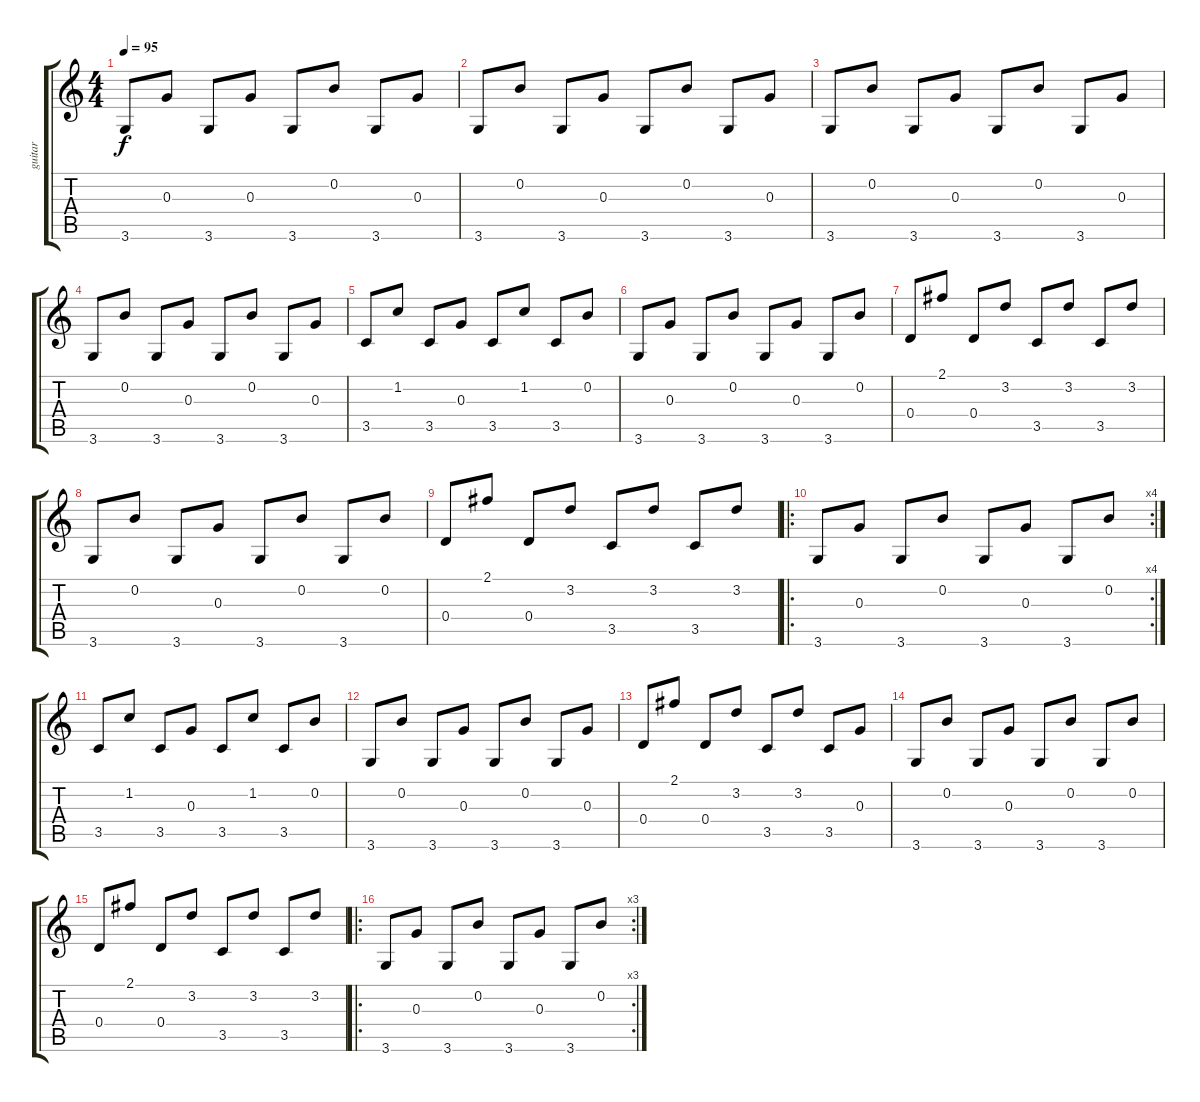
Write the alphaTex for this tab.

\track ("guitar" "guitar") {instrument electricguitarclean}
\staff {score tabs}
\tuning (E4 B3 G3 D3 A2 E2) {hide}
\ts (4 4)
\tempo 95
\clef g2
\ks c
3.6.8{dy f instrument electricguitarclean} 0.3.8 3.6.8 0.3.8 3.6.8 0.2.8 3.6.8 0.3.8 |
3.6.8 0.2.8 3.6.8 0.3.8 3.6.8 0.2.8 3.6.8 0.3.8 |
3.6.8 0.2.8 3.6.8 0.3.8 3.6.8 0.2.8 3.6.8 0.3.8 |
3.6.8 0.2.8 3.6.8 0.3.8 3.6.8 0.2.8 3.6.8 0.3.8 |
3.5.8 1.2.8 3.5.8 0.3.8 3.5.8 1.2.8 3.5.8 0.2.8 |
3.6.8 0.3.8 3.6.8 0.2.8 3.6.8 0.3.8 3.6.8 0.2.8 |
0.4.8 2.1.8 0.4.8 3.2.8 3.5.8 3.2.8 3.5.8 3.2.8 |
3.6.8 0.2.8 3.6.8 0.3.8 3.6.8 0.2.8 3.6.8 0.2.8 |
0.4.8 2.1.8 0.4.8 3.2.8 3.5.8 3.2.8 3.5.8 3.2.8 |
\ro
\rc 4
3.6.8 0.3.8 3.6.8 0.2.8 3.6.8 0.3.8 3.6.8 0.2.8 |
3.5.8 1.2.8 3.5.8 0.3.8 3.5.8 1.2.8 3.5.8 0.2.8 |
3.6.8 0.2.8 3.6.8 0.3.8 3.6.8 0.2.8 3.6.8 0.3.8 |
0.4.8 2.1.8 0.4.8 3.2.8 3.5.8 3.2.8 3.5.8 0.3.8 |
3.6.8 0.2.8 3.6.8 0.3.8 3.6.8 0.2.8 3.6.8 0.2.8 |
0.4.8 2.1.8 0.4.8 3.2.8 3.5.8 3.2.8 3.5.8 3.2.8 |
\ro
\rc 3
3.6.8 0.3.8 3.6.8 0.2.8 3.6.8 0.3.8 3.6.8 0.2.8
